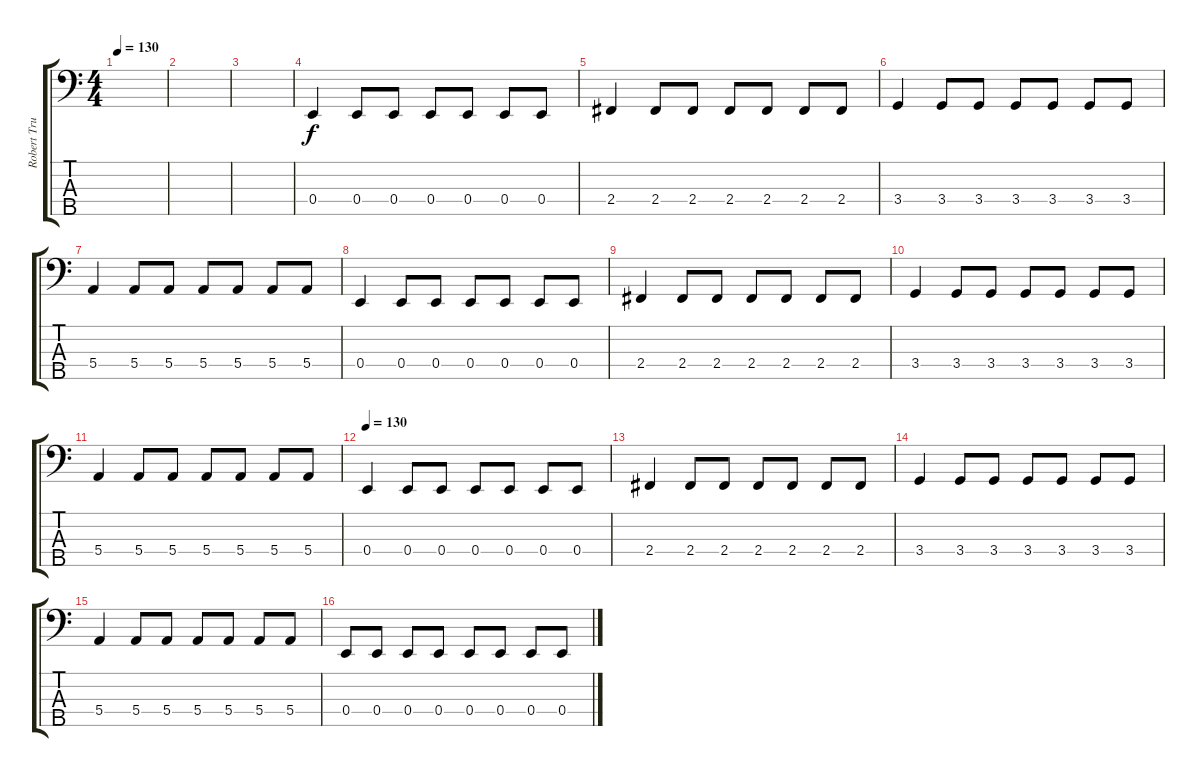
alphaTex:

\track ("Robert Trujillo" "Robert Tru") {instrument electricbassfinger}
\staff {score tabs}
\tuning (G2 D2 A1 E1 B0) {hide}
\ts (4 4)
\tempo 130
\clef f4
\ks c
|
|
|
0.4.4 0.4.8 0.4.8 0.4.8 0.4.8 0.4.8 0.4.8 |
2.4.4 2.4.8 2.4.8 2.4.8 2.4.8 2.4.8 2.4.8 |
3.4.4 3.4.8 3.4.8 3.4.8 3.4.8 3.4.8 3.4.8 |
5.4.4 5.4.8 5.4.8 5.4.8 5.4.8 5.4.8 5.4.8 |
0.4.4 0.4.8 0.4.8 0.4.8 0.4.8 0.4.8 0.4.8 |
2.4.4 2.4.8 2.4.8 2.4.8 2.4.8 2.4.8 2.4.8 |
3.4.4 3.4.8 3.4.8 3.4.8 3.4.8 3.4.8 3.4.8 |
5.4.4 5.4.8 5.4.8 5.4.8 5.4.8 5.4.8 5.4.8 |
\tempo 130
0.4.4 0.4.8 0.4.8 0.4.8 0.4.8 0.4.8 0.4.8 |
2.4.4 2.4.8 2.4.8 2.4.8 2.4.8 2.4.8 2.4.8 |
3.4.4 3.4.8 3.4.8 3.4.8 3.4.8 3.4.8 3.4.8 |
5.4.4 5.4.8 5.4.8 5.4.8 5.4.8 5.4.8 5.4.8 |
0.4.8 0.4.8 0.4.8 0.4.8 0.4.8 0.4.8 0.4.8 0.4.8
